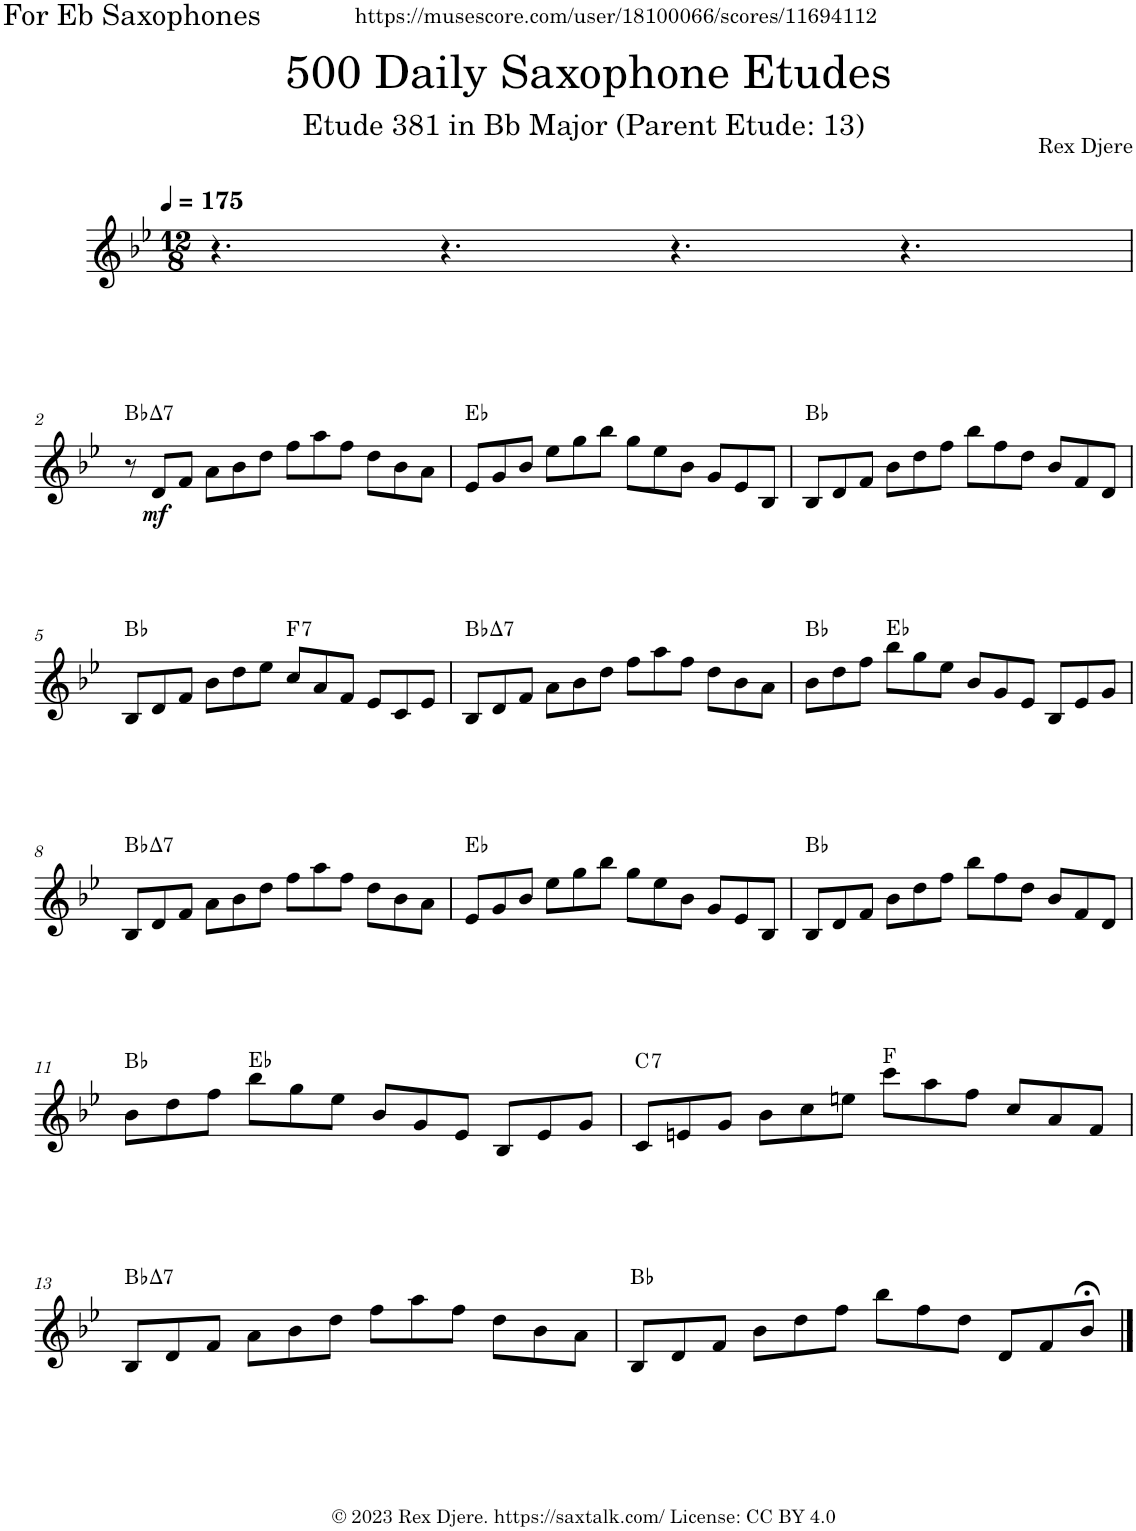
**kern	**dynam	**harte
*part1	*part1	*part1
*staff1	*staff1	*
*I"Alto Saxophone	*	*
*I'A. Sax.	*	*
*clefG2	*	*
*Trd5c9	*	*
*k[b-e-]	*	*
*M12/8	*	*
*MM175	*	*
=1	=1	=1
4.r	.	.
4.r	.	.
4.r	.	.
4.r	.	.
!!LO:LB:g=z
=2	=2	=2
!	!	!LO:H:kt=7
8r	.	Bb:maj7
!	!LO:DY:b	!
8d/L	mf	.
8f/J	.	.
8a\L	.	.
8b-\	.	.
8dd\J	.	.
8ff\L	.	.
8aa\	.	.
8ff\J	.	.
8dd\L	.	.
8b-\	.	.
8a\J	.	.
=3	=3	=3
8e-/L	.	Eb:maj
8g/	.	.
8b-/J	.	.
8ee-\L	.	.
8gg\	.	.
8bb-\J	.	.
8gg\L	.	.
8ee-\	.	.
8b-\J	.	.
8g/L	.	.
8e-/	.	.
8B-/J	.	.
=4	=4	=4
8B-/L	.	Bb:maj
8d/	.	.
8f/J	.	.
8b-\L	.	.
8dd\	.	.
8ff\J	.	.
8bb-\L	.	.
8ff\	.	.
8dd\J	.	.
8b-/L	.	.
8f/	.	.
8d/J	.	.
!!LO:LB:g=z
=5	=5	=5
8B-/L	.	Bb:maj
8d/	.	.
8f/J	.	.
8b-\L	.	.
8dd\	.	.
8ee-\J	.	.
!	!	!LO:H:kt=7
8cc/L	.	F:7
8a/	.	.
8f/J	.	.
8e-/L	.	.
8c/	.	.
8e-/J	.	.
=6	=6	=6
!	!	!LO:H:kt=7
8B-/L	.	Bb:maj7
8d/	.	.
8f/J	.	.
8a\L	.	.
8b-\	.	.
8dd\J	.	.
8ff\L	.	.
8aa\	.	.
8ff\J	.	.
8dd\L	.	.
8b-\	.	.
8a\J	.	.
=7	=7	=7
8b-\L	.	Bb:maj
8dd\	.	.
8ff\J	.	.
8bb-\L	.	Eb:maj
8gg\	.	.
8ee-\J	.	.
8b-/L	.	.
8g/	.	.
8e-/J	.	.
8B-/L	.	.
8e-/	.	.
8g/J	.	.
!!LO:LB:g=z
=8	=8	=8
!	!	!LO:H:kt=7
8B-/L	.	Bb:maj7
8d/	.	.
8f/J	.	.
8a\L	.	.
8b-\	.	.
8dd\J	.	.
8ff\L	.	.
8aa\	.	.
8ff\J	.	.
8dd\L	.	.
8b-\	.	.
8a\J	.	.
=9	=9	=9
8e-/L	.	Eb:maj
8g/	.	.
8b-/J	.	.
8ee-\L	.	.
8gg\	.	.
8bb-\J	.	.
8gg\L	.	.
8ee-\	.	.
8b-\J	.	.
8g/L	.	.
8e-/	.	.
8B-/J	.	.
=10	=10	=10
8B-/L	.	Bb:maj
8d/	.	.
8f/J	.	.
8b-\L	.	.
8dd\	.	.
8ff\J	.	.
8bb-\L	.	.
8ff\	.	.
8dd\J	.	.
8b-/L	.	.
8f/	.	.
8d/J	.	.
!!LO:LB:g=z
=11	=11	=11
8b-\L	.	Bb:maj
8dd\	.	.
8ff\J	.	.
8bb-\L	.	Eb:maj
8gg\	.	.
8ee-\J	.	.
8b-/L	.	.
8g/	.	.
8e-/J	.	.
8B-/L	.	.
8e-/	.	.
8g/J	.	.
=12	=12	=12
!	!	!LO:H:kt=7
8c/L	.	C:7
8en/	.	.
8g/J	.	.
8b-\L	.	.
8cc\	.	.
8een\J	.	.
8ccc\L	.	F:maj
8aa\	.	.
8ff\J	.	.
8cc/L	.	.
8a/	.	.
8f/J	.	.
!!LO:LB:g=z
=13	=13	=13
!	!	!LO:H:kt=7
8B-/L	.	Bb:maj7
8d/	.	.
8f/J	.	.
8a\L	.	.
8b-\	.	.
8dd\J	.	.
8ff\L	.	.
8aa\	.	.
8ff\J	.	.
8dd\L	.	.
8b-\	.	.
8a\J	.	.
=14	=14	=14
8B-/L	.	Bb:maj
8d/	.	.
8f/J	.	.
8b-\L	.	.
8dd\	.	.
8ff\J	.	.
8bb-\L	.	.
8ff\	.	.
8dd\J	.	.
8d/L	.	.
8f/	.	.
8b-;</J	.	.
==	==	==
*-	*-	*-
